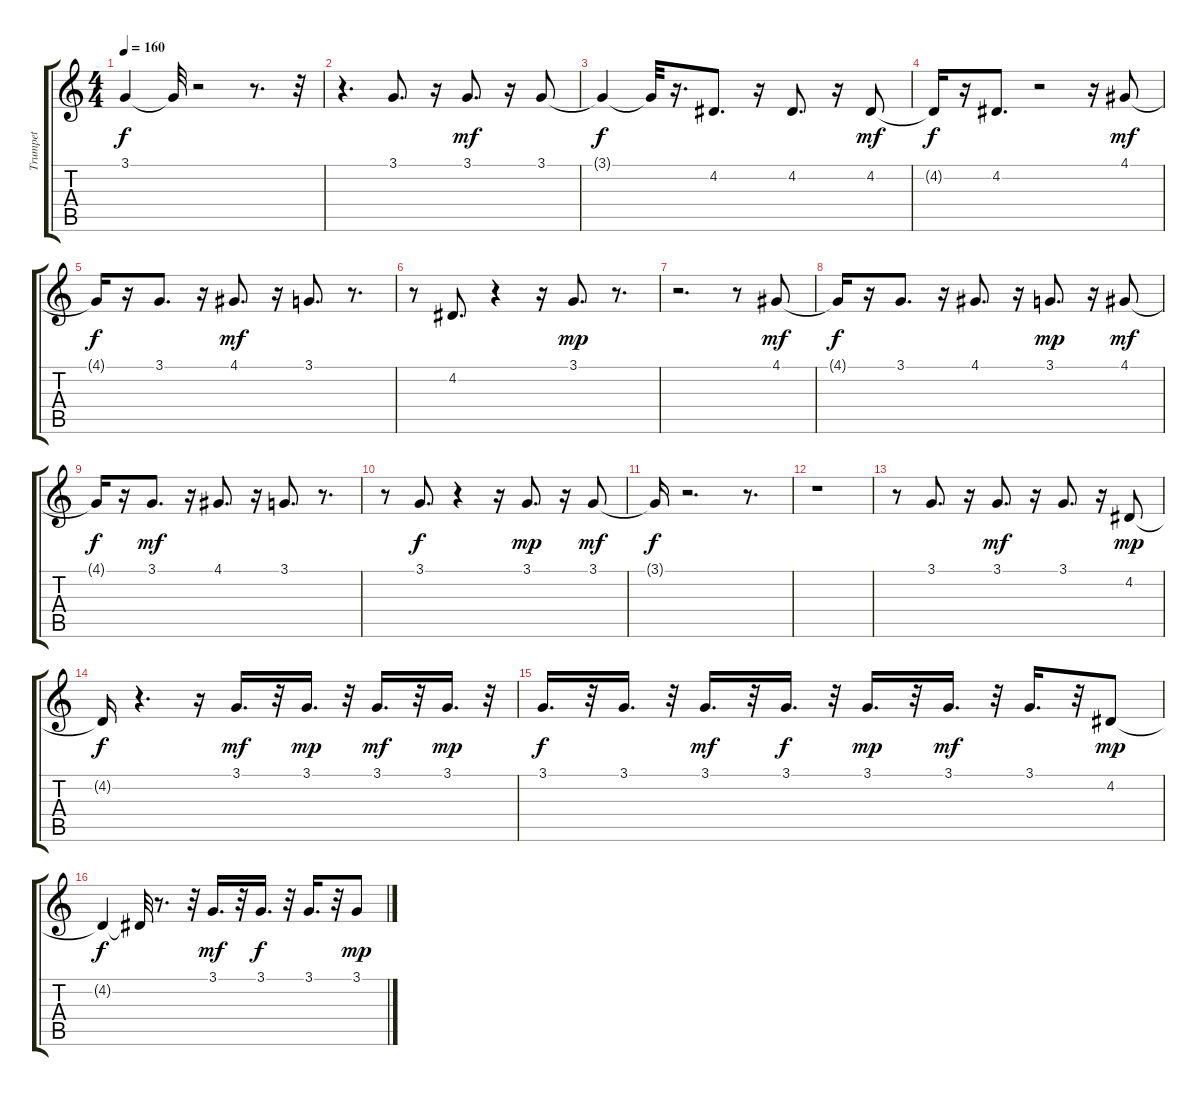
\track ("Trumpet" "Trumpet") {instrument trumpet}
\staff {score tabs}
\tuning (E4 B3 G3 D3 A2 E2) {hide}
\ts (4 4)
\tempo 160
\clef g2
\ks c
3.1{t}.4{dy f} 3.1{t}.32 r.2 r.8{d} r.32 |
r.4{d} 3.1.8{d} r.16 3.1.8{d dy mf} r.16 3.1.8 |
3.1{t}.4{dy f} 3.1{t}.32 r.16{d} 4.2.8{d} r.16 4.2.8{d} r.16 4.2.8{dy mf} |
4.2{t}.16{dy f} r.16 4.2.8{d} r.2 r.16 4.1.8{dy mf} |
4.1{t}.16{dy f} r.16 3.1.8{d} r.16 4.1.8{d dy mf} r.16 3.1.8{d} r.8{d} |
r.8 4.2.8{d} r.4 r.16 3.1.8{d dy mp} r.8{d} |
r.2{d} r.8 4.1.8{dy mf} |
4.1{t}.16{dy f} r.16 3.1.8{d} r.16 4.1.8{d} r.16 3.1.8{d dy mp} r.16 4.1.8{dy mf} |
4.1{t}.16{dy f} r.16 3.1.8{d dy mf} r.16 4.1.8{d} r.16 3.1.8{d} r.8{d} |
r.8 3.1.8{d dy f} r.4 r.16 3.1.8{d dy mp} r.16 3.1.8{dy mf} |
3.1{t}.16{dy f} r.2{d} r.8{d} |
r.1 |
r.8 3.1.8{d} r.16 3.1.8{d dy mf} r.16 3.1.8{d} r.16 4.2.8{dy mp} |
4.2{t}.16{dy f} r.4{d} r.16 3.1.16{d dy mf} r.32 3.1.16{d dy mp} r.32 3.1.16{d dy mf} r.32 3.1.16{d dy mp} r.32 |
3.1.16{d dy f} r.32 3.1.16{d} r.32 3.1.16{d dy mf} r.32 3.1.16{d dy f} r.32 3.1.16{d dy mp} r.32 3.1.16{d dy mf} r.32 3.1.16{d} r.32 4.2.8{dy mp} |
4.2{t}.4{dy f} 4.2{t}.32 r.8{d} r.32 3.1.16{d dy mf} r.32 3.1.16{d dy f} r.32 3.1.16{d} r.32 3.1.8{dy mp}
